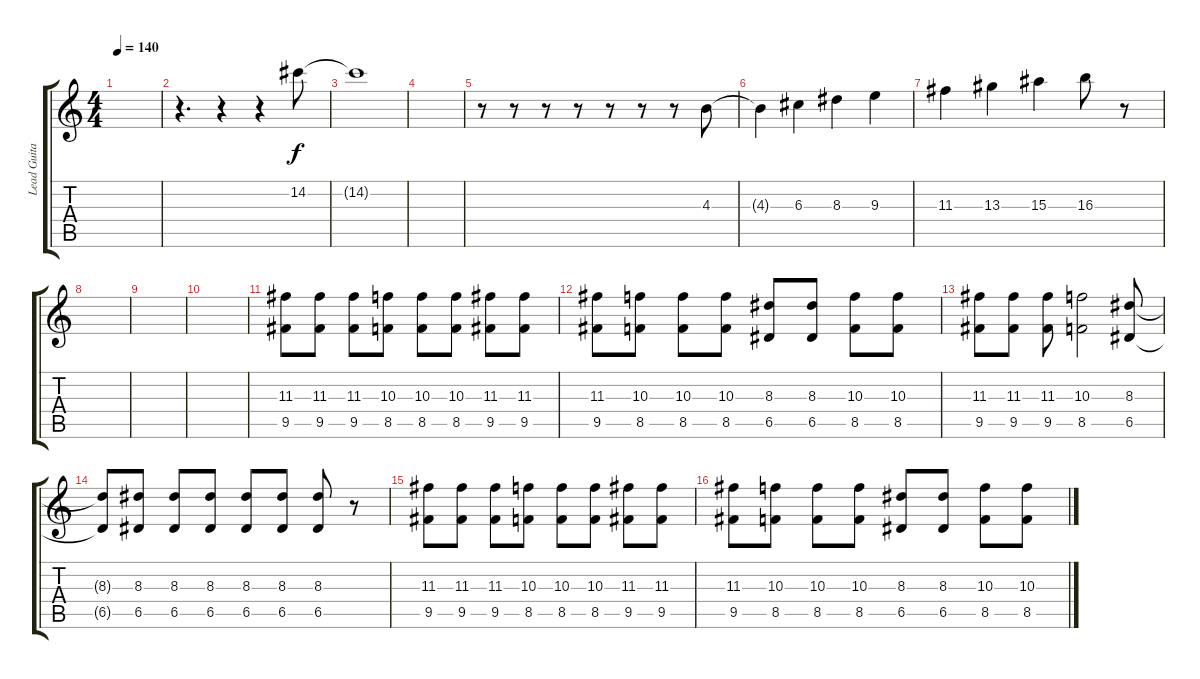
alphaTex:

\track ("Lead Guitar" "Lead Guita") {instrument distortionguitar}
\staff {score tabs}
\tuning (E4 B3 G3 D3 A2 E2) {hide}
\ts (4 4)
\tempo 140
\clef g2
\ks c
|
r.4{d} r.4 r.4 14.2.8 |
14.2{t}.1 |
|
r.8 r.8 r.8 r.8 r.8 r.8 r.8 4.3.8 |
4.3{t}.4 6.3.4 8.3.4 9.3.4 |
11.3.4 13.3.4 15.3.4 16.3.8 r.8 |
|
|
|
(11.3 9.5).8 (11.3 9.5).8 (11.3 9.5).8 (10.3 8.5).8 (10.3 8.5).8 (10.3 8.5).8 (11.3 9.5).8 (11.3 9.5).8 |
(11.3 9.5).8 (10.3 8.5).8 (10.3 8.5).8 (10.3 8.5).8 (8.3 6.5).8 (8.3 6.5).8 (10.3 8.5).8 (10.3 8.5).8 |
(11.3 9.5).8 (11.3 9.5).8 (11.3 9.5).8 (10.3 8.5).2 (8.3 6.5).8 |
(8.3{t} 6.5{t}).8 (8.3 6.5).8 (8.3 6.5).8 (8.3 6.5).8 (8.3 6.5).8 (8.3 6.5).8 (8.3 6.5).8 r.8 |
(11.3 9.5).8 (11.3 9.5).8 (11.3 9.5).8 (10.3 8.5).8 (10.3 8.5).8 (10.3 8.5).8 (11.3 9.5).8 (11.3 9.5).8 |
(11.3 9.5).8 (10.3 8.5).8 (10.3 8.5).8 (10.3 8.5).8 (8.3 6.5).8 (8.3 6.5).8 (10.3 8.5).8 (10.3 8.5).8
